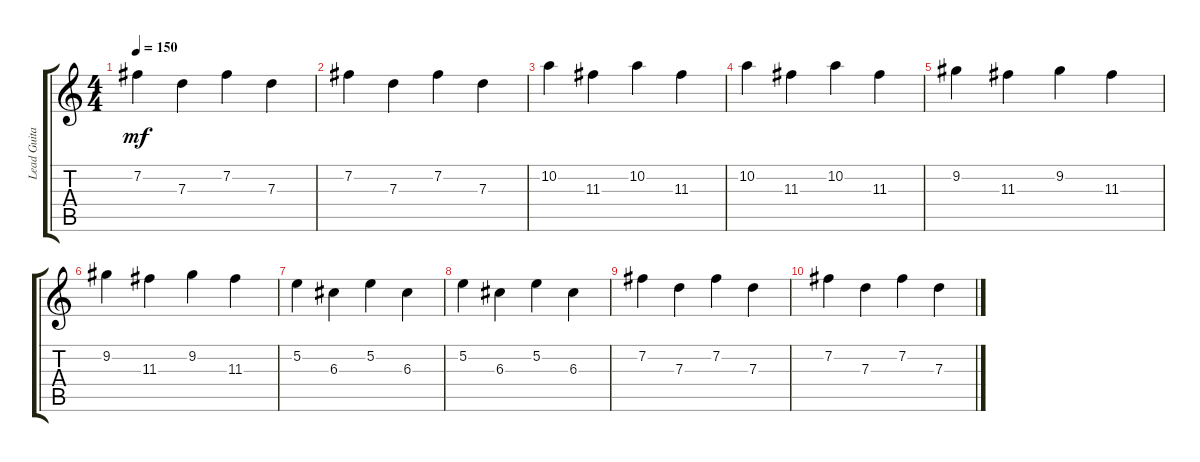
\track ("Lead Guitar" "Lead Guita") {instrument overdrivenguitar}
\staff {score tabs}
\tuning (E4 B3 G3 D3 A2 E2) {hide}
\ts (4 4)
\tempo 150
\clef g2
\ks c
7.2.4{dy mf} 7.3.4 7.2.4 7.3.4 |
7.2.4 7.3.4 7.2.4 7.3.4 |
10.2.4 11.3.4 10.2.4 11.3.4 |
10.2.4 11.3.4 10.2.4 11.3.4 |
9.2.4 11.3.4 9.2.4 11.3.4 |
9.2.4 11.3.4 9.2.4 11.3.4 |
5.2.4 6.3.4 5.2.4 6.3.4 |
5.2.4 6.3.4 5.2.4 6.3.4 |
7.2.4 7.3.4 7.2.4 7.3.4 |
7.2.4 7.3.4 7.2.4 7.3.4
